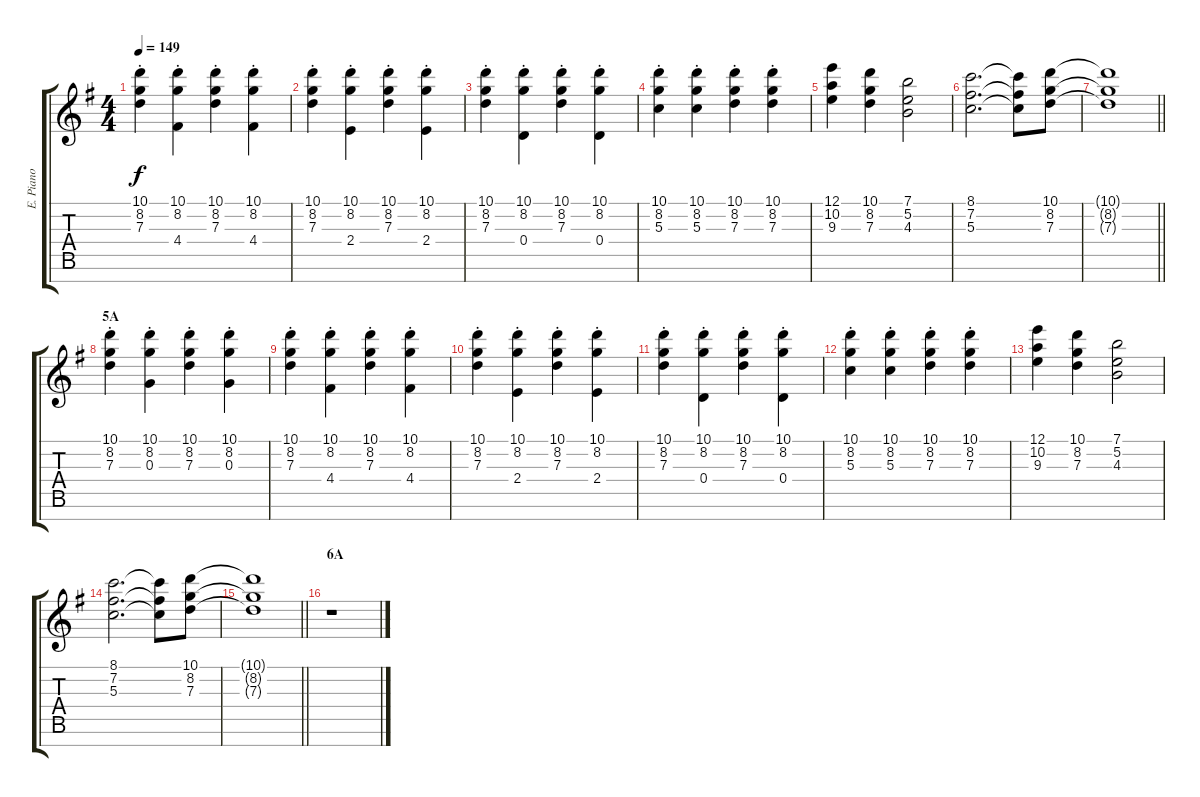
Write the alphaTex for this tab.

\track ("E. Piano" "E. Piano") {instrument electricpiano1}
\staff {score tabs}
\tuning (E5 B4 G4 D4 A3 E3 B2) {hide}
\ts (4 4)
\tempo 149
\clef g2
\ks g
(10.1{st} 8.2{st} 7.3{st}).4{dy f} (10.1{st} 8.2{st} 4.4{st}).4 (10.1{st} 8.2{st} 7.3{st}).4 (10.1{st} 8.2{st} 4.4{st}).4 |
(10.1{st} 8.2{st} 7.3{st}).4 (10.1{st} 8.2{st} 2.4{st}).4 (10.1{st} 8.2{st} 7.3{st}).4 (10.1{st} 8.2{st} 2.4{st}).4 |
(10.1{st} 8.2{st} 7.3{st}).4 (10.1{st} 8.2{st} 0.4{st}).4 (10.1{st} 8.2{st} 7.3{st}).4 (10.1{st} 8.2{st} 0.4{st}).4 |
(10.1{st} 8.2{st} 5.3{st}).4 (10.1{st} 8.2{st} 5.3{st}).4 (10.1{st} 8.2{st} 7.3{st}).4 (10.1{st} 8.2{st} 7.3{st}).4 |
(12.1 10.2 9.3).4 (10.1 8.2 7.3).4 (7.1 5.2 4.3).2 |
(8.1 7.2 5.3).2{d} (8.1{t} 7.2{t} 5.3{t}).8 (10.1 8.2 7.3).8 |
\barLineRight lightlight
(10.1{t} 8.2{t} 7.3{t}).1 |
\section ("" "5A")
(10.1{st} 8.2{st} 7.3{st}).4 (10.1{st} 8.2{st} 0.3{st}).4 (10.1{st} 8.2{st} 7.3{st}).4 (10.1{st} 8.2{st} 0.3{st}).4 |
(10.1{st} 8.2{st} 7.3{st}).4 (10.1{st} 8.2{st} 4.4{st}).4 (10.1{st} 8.2{st} 7.3{st}).4 (10.1{st} 8.2{st} 4.4{st}).4 |
(10.1{st} 8.2{st} 7.3{st}).4 (10.1{st} 8.2{st} 2.4{st}).4 (10.1{st} 8.2{st} 7.3{st}).4 (10.1{st} 8.2{st} 2.4{st}).4 |
(10.1{st} 8.2{st} 7.3{st}).4 (10.1{st} 8.2{st} 0.4{st}).4 (10.1{st} 8.2{st} 7.3{st}).4 (10.1{st} 8.2{st} 0.4{st}).4 |
(10.1{st} 8.2{st} 5.3{st}).4 (10.1{st} 8.2{st} 5.3{st}).4 (10.1{st} 8.2{st} 7.3{st}).4 (10.1{st} 8.2{st} 7.3{st}).4 |
(12.1 10.2 9.3).4 (10.1 8.2 7.3).4 (7.1 5.2 4.3).2 |
(8.1 7.2 5.3).2{d} (8.1{t} 7.2{t} 5.3{t}).8 (10.1 8.2 7.3).8 |
\barLineRight lightlight
(10.1{t} 8.2{t} 7.3{t}).1 |
\section ("" "6A")
r.1
